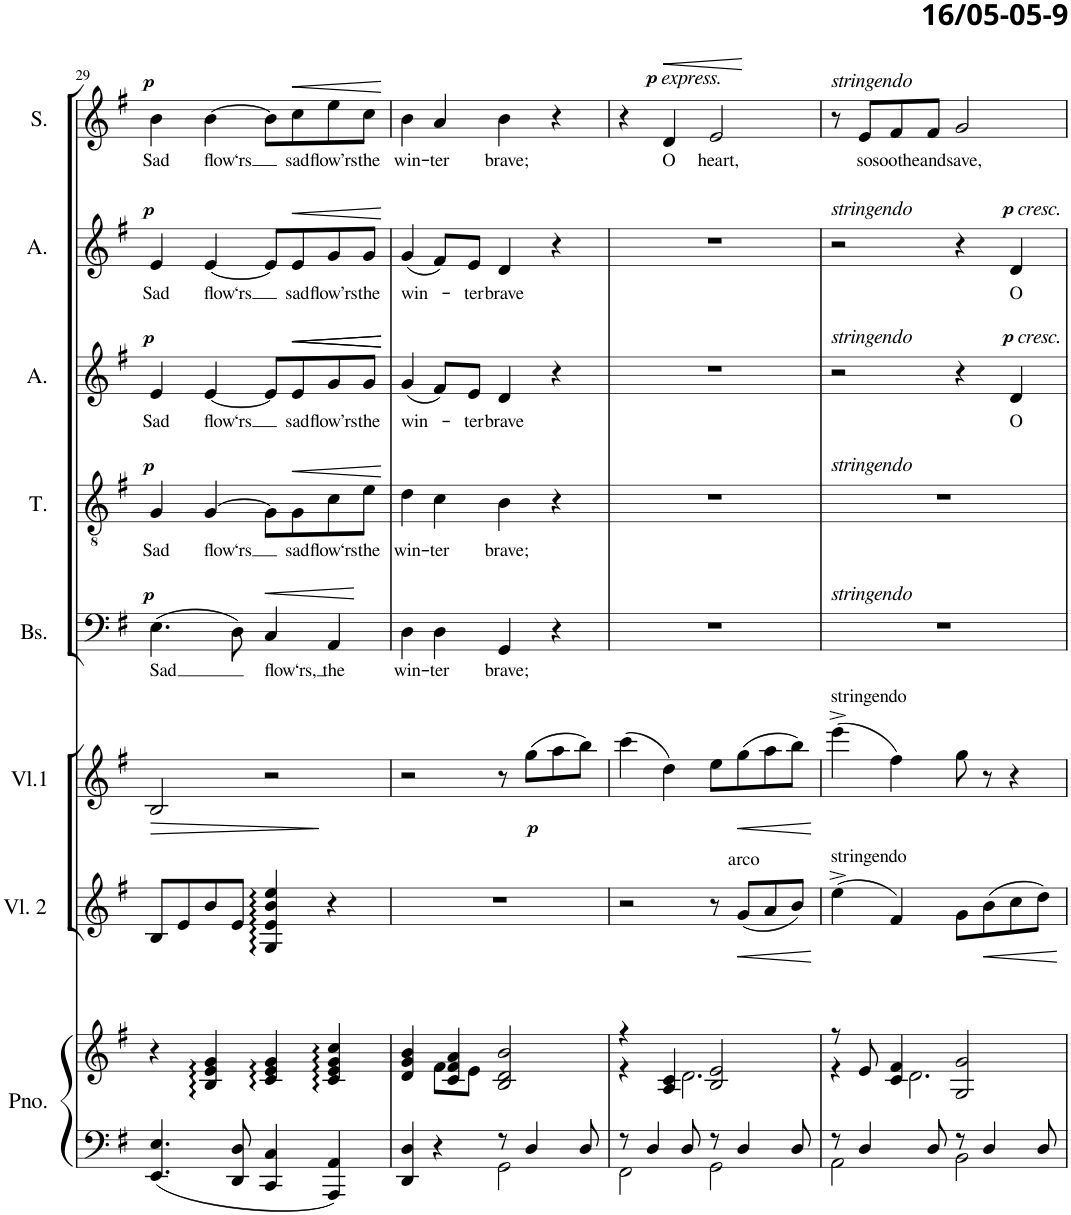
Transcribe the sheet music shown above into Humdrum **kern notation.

**kern	**kern	**kern	**dynam	**kern	**dynam	**kern	**text	**dynam	**kern	**text	**dynam	**kern	**text	**dynam	**kern	**text	**dynam	**kern	**text	**dynam
*part8	*part8	*part7	*part7	*part6	*part6	*part5	*part5	*part5	*part4	*part4	*part4	*part3	*part3	*part3	*part2	*part2	*part2	*part1	*part1	*part1
*staff9	*staff8	*staff7	*staff7	*staff6	*staff6	*staff5	*staff5	*staff5	*staff4	*staff4	*staff4	*staff3	*staff3	*staff3	*staff2	*staff2	*staff2	*staff1	*staff1	*staff1
*I"Piano	*	*I"Viool 2	*	*I"Viool 1	*	*I"Bas	*	*	*I"Tenor	*	*	*I"Alt	*	*	*I"Alt	*	*	*I"Sopraan	*	*
*I'Pno.	*	*I'Vl. 2	*	*I'Vl.1	*	*I'Bs.	*	*	*I'T.	*	*	*I'A.	*	*	*I'A.	*	*	*I'S.	*	*
!!LO:PB:g=z
*clefF4	*clefG2	*clefG2	*	*clefG2	*	*clefF4	*	*	*clefGv2	*	*	*clefG2	*	*	*clefG2	*	*	*clefG2	*	*
*k[f#]	*k[f#]	*k[f#]	*	*k[f#]	*	*k[f#]	*	*	*k[f#]	*	*	*k[f#]	*	*	*k[f#]	*	*	*k[f#]	*	*
*M4/4	*M4/4	*M4/4	*	*M4/4	*	*M4/4	*	*	*M4/4	*	*	*M4/4	*	*	*M4/4	*	*	*M4/4	*	*
=29	=29	=29	=29	=29	=29	=29	=29	=29	=29	=29	=29	=29	=29	=29	=29	=29	=29	=29	=29	=29
!	!	!	!	!	!LO:HP:b	!	!LO:LY:b	!LO:DY:a	!	!LO:LY:b	!LO:DY:a	!	!LO:LY:b	!LO:DY:a	!	!LO:LY:b	!LO:DY:a	!	!LO:LY:b	!LO:DY:a
4.EE/ 4.E/	4r	8B/L	.	2B/	>	(4.E\	Sad	p	4G/	Sad	p	4e/	Sad	p	4e/	Sad	p	4b\	Sad	p
.	.	8e/	.	.	.	.	.	.	.	.	.	.	.	.	.	.	.	.	.	.
!	!	!	!	!	!	!	!	!	!	!LO:LY:b	!	!	!LO:LY:b	!	!	!LO:LY:b	!	!	!LO:LY:b	!
.	4B/ 4e/ 4g/	8b/	.	.	.	.	.	.	[4G/	flow‘rs	.	[4e/	flow‘rs	.	[4e/	flow‘rs	.	[4b\	flow‘rs	.
8DD/ 8D/	.	8e/J	.	.	.	8D\)	.	.	.	.	.	.	.	.	.	.	.	.	.	.
!	!	!	!	!	!	!	!LO:LY:b	!LO:HP:b	!	!	!	!	!	!	!	!	!	!	!	!
4CC/ 4C/	4c/ 4e/ 4g/	4G/ 4e/ 4b/ 4ee/	.	2r	.	4C/	flow‘rs,	<	8G\L]	.	.	8e/L]	.	.	8e/L]	.	.	8b\L]	.	.
!	!	!	!	!	!	!	!	!	!	!LO:LY:b	!LO:HP:b	!	!LO:LY:b	!LO:HP:b	!	!LO:LY:b	!LO:HP:b	!	!LO:LY:b	!LO:HP:b
.	.	.	.	.	.	.	.	.	8G\	sad	<	8e/	sad	<	8e/	sad	<	8cc\	sad	<
!	!	!	!	!	!	!	!LO:LY:b	!	!	!LO:LY:b	!	!	!LO:LY:b	!LO:HP:b	!	!LO:LY:b	!	!	!LO:LY:b	!
4AAA/ 4AA/	4c/ 4e/ 4g/ 4cc/	4r	.	.	.	4AA/	the	.	8c\	flow‘rs	.	8g/	flow’rs	<	8g/	flow’rs	.	8ee\	flow’rs	.
!	!	!	!	!	!	!	!	!	!	!LO:LY:b	!	!	!LO:LY:b	!	!	!LO:LY:b	!	!	!LO:LY:b	!
.	.	.	.	.	.	.	.	.	8e\J	the	.	8g/J	the	.	8g/J	the	.	8cc\J	the	.
.	.	.	.	.	]	.	.	[	.	.	[	.	.	[ [	.	.	[	.	.	[
=30	=30	=30	=30	=30	=30	=30	=30	=30	=30	=30	=30	=30	=30	=30	=30	=30	=30	=30	=30	=30
*^	*^	*	*	*	*	*	*	*	*	*	*	*	*	*	*	*	*	*	*	*
!	!	!	!	!	!	!	!	!	!LO:LY:b	!	!	!LO:LY:b	!	!	!LO:LY:b	!	!	!LO:LY:b	!	!	!LO:LY:b	!
4DD/ 4D/	2ryy	4d/ 4g/ 4b/	4ryy	1r	.	2r	.	4D\	win-	.	4d\	win-	.	(4g/	win-	.	(4g/	win-	.	4b\	win-	.
!	!	!	!	!	!	!	!	!	!LO:LY:b	!	!	!LO:LY:b	!	!	!	!	!	!	!	!	!LO:LY:b	!
4r	.	4c/ 4f#/ 4a/	8f#\L	.	.	.	.	4D\	-ter	.	4c\	-ter	.	8f#/L)	.	.	8f#/L)	.	.	4a/	-ter	.
!	!	!	!	!	!	!	!	!	!	!	!	!	!	!	!LO:LY:b	!	!	!LO:LY:b	!	!	!	!
.	.	.	8e\J	.	.	.	.	.	.	.	.	.	.	8e/J	-ter	.	8e/J	-ter	.	.	.	.
!	!	!	!	!	!	!	!	!	!LO:LY:b	!	!	!LO:LY:b	!	!	!LO:LY:b	!	!	!LO:LY:b	!	!	!LO:LY:b	!
8r	2GG\	2B/ 2d/ 2b/	2ryy	.	.	8r	.	4GG/	brave;	.	4B\	brave;	.	4d/	brave	.	4d/	brave	.	4b\	brave;	.
!	!	!	!	!	!	!	!LO:DY:b	!	!	!	!	!	!	!	!	!	!	!	!	!	!	!
4D/	.	.	.	.	.	(8gg\L	p	.	.	.	.	.	.	.	.	.	.	.	.	.	.	.
.	.	.	.	.	.	8aa\	.	4r	.	.	4r	.	.	4r	.	.	4r	.	.	4r	.	.
8D/	.	.	.	.	.	8bb\J)	.	.	.	.	.	.	.	.	.	.	.	.	.	.	.	.
=31	=31	=31	=31	=31	=31	=31	=31	=31	=31	=31	=31	=31	=31	=31	=31	=31	=31	=31	=31	=31	=31	=31
*	*	*	*	*	*	*	*	*	*	*	*	*	*	*	*	*	*	*	*	*^	*	*
8r	2FF#\	4r	4r	2r	.	(4ccc\	.	1r	.	.	1r	.	.	1r	.	.	1r	.	.	4r	8ryy	.	.
!	!	!	!	!	!	!	!	!	!	!	!	!	!	!	!	!	!	!	!	!	!LO:TX:a:i:t=express.	!	!
!	!	!	!	!	!	!	!	!	!	!	!	!	!	!	!	!	!	!	!	!	!LO:TX:a:i:t=express.	!	!
!	!	!	!	!	!	!	!	!	!	!	!	!	!	!	!	!	!	!	!	!	!	!	!LO:DY:a
!	!	!	!	!	!	!	!	!	!	!	!	!	!	!	!	!	!	!	!	!	!	!	!LO:DY:n=1:a
4D/	.	.	.	.	.	.	.	.	.	.	.	.	.	.	.	.	.	.	.	.	2..ryy	.	p p
!	!	!	!	!	!	!	!	!	!	!	!	!	!	!	!	!	!	!	!	!	!	!LO:LY:b	!LO:HP:b
.	.	4A/ 4c/	2.d\	.	.	4dd\)	.	.	.	.	.	.	.	.	.	.	.	.	.	4d/	.	O	<
8D/	.	.	.	.	.	.	.	.	.	.	.	.	.	.	.	.	.	.	.	.	.	.	.
!	!	!	!	!	!	!	!	!	!	!	!	!	!	!	!	!	!	!	!	!	!	!LO:LY:b	!
8r	2GG\	2B/ 2e/	.	8r	.	8ee\L	.	.	.	.	.	.	.	.	.	.	.	.	.	2e/	.	heart,	.
!	!	!	!	!LO:TX:a:t=arco	!	!	!	!	!	!	!	!	!	!	!	!	!	!	!	!	!	!	!
!	!	!	!	!	!LO:HP:b	!	!LO:HP:b	!	!	!	!	!	!	!	!	!	!	!	!	!	!	!	!
4D/	.	.	.	(8g/L	<	(8gg\	<	.	.	.	.	.	.	.	.	.	.	.	.	.	.	.	.
.	.	.	.	8a/	.	8aa\	.	.	.	.	.	.	.	.	.	.	.	.	.	.	.	.	.
8D/	.	.	.	8b/J)	.	8bb\J)	.	.	.	.	.	.	.	.	.	.	.	.	.	.	.	.	.
*v	*v	*	*	*	*	*	*	*	*	*	*	*	*	*	*	*	*	*	*	*	*	*	*
*	*v	*v	*	*	*	*	*	*	*	*	*	*	*	*	*	*	*	*	*	*	*	*
.	.	.	[	.	[	.	.	.	.	.	.	.	.	.	.	.	.	.	.	.	[
=32	=32	=32	=32	=32	=32	=32	=32	=32	=32	=32	=32	=32	=32	=32	=32	=32	=32	=32	=32	=32	=32
*^	*^	*	*	*	*	*	*	*	*	*	*	*	*	*	*	*	*	*	*	*	*
!	!	!	!	!	!	!	!	!	!	!	!	!	!	!	!	!	!	!	!	!LO:TX:a:i:t=stringendo	!	!	!
!	!	!	!	!	!	!	!	!	!	!	!	!	!	!	!	!	!LO:TX:a:i:t=stringendo	!	!	!	!	!	!
!	!	!	!	!	!	!	!	!	!	!	!	!	!	!LO:TX:a:i:t=stringendo	!	!	!	!	!	!	!	!	!
!	!	!	!	!	!	!	!	!	!	!	!LO:TX:a:i:t=stringendo	!	!	!	!	!	!	!	!	!	!	!	!
!	!	!	!	!	!	!	!	!LO:TX:a:i:t=stringendo	!	!	!	!	!	!	!	!	!	!	!	!	!	!	!
!	!	!	!	!	!	!LO:TX:a:t=stringendo	!	!	!	!	!	!	!	!	!	!	!	!	!	!	!	!	!
!	!	!	!	!LO:TX:a:t=stringendo	!	!	!	!	!	!	!	!	!	!	!	!	!	!	!	!	!	!	!
*	*	*	*	*	*	*	*	*	*	*	*	*	*	*	*	*	*	*	*	*v	*v	*	*
8r	2AA\	8r	4r	(4ee^\	.	(4eee^\	.	1r	.	.	1r	.	.	2r	.	.	2r	.	.	8r	.	.
!	!	!	!	!	!	!	!	!	!	!	!	!	!	!	!	!	!	!	!	!	!LO:LY:b	!
4D/	.	8e/	.	.	.	.	.	.	.	.	.	.	.	.	.	.	.	.	.	8e/L	so	.
!	!	!	!	!	!	!	!	!	!	!	!	!	!	!	!	!	!	!	!	!	!LO:LY:b	!
.	.	4c/ 4f#/	2.d\	4f#/)	.	4ff#\)	.	.	.	.	.	.	.	.	.	.	.	.	.	8f#/	soothe	.
!	!	!	!	!	!	!	!	!	!	!	!	!	!	!	!	!	!	!	!	!	!LO:LY:b	!
8D/	.	.	.	.	.	.	.	.	.	.	.	.	.	.	.	.	.	.	.	8f#/J	and	.
!	!	!	!	!	!	!	!	!	!	!	!	!	!	!	!	!	!	!	!	!	!LO:LY:b	!
8r	2BB\	2G/ 2g/	.	8g\L	.	8gg\	.	.	.	.	.	.	.	4r	.	.	4r	.	.	2g/	save,	.
!	!	!	!	!	!LO:HP:b	!	!	!	!	!	!	!	!	!	!	!	!	!	!	!	!	!
4D/	.	.	.	(8b\	<	8r	.	.	.	.	.	.	.	.	.	.	.	.	.	.	.	.
!	!	!	!	!	!	!	!	!	!	!	!	!	!	!	!	!	!LO:TX:a:i:t=cresc.	!	!	!	!	!
!	!	!	!	!	!	!	!	!	!	!	!	!	!	!LO:TX:a:i:t=cresc.	!	!	!	!	!	!	!	!
!	!	!	!	!	!	!	!	!	!	!	!	!	!	!	!LO:LY:b	!LO:DY:a	!	!LO:LY:b	!LO:DY:a	!	!	!
.	.	.	.	8cc\	.	4r	.	.	.	.	.	.	.	4d/	O	p	4d/	O	p	.	.	.
8D/	.	.	.	8dd\J)	.	.	.	.	.	.	.	.	.	.	.	.	.	.	.	.	.	.
*v	*v	*	*	*	*	*	*	*	*	*	*	*	*	*	*	*	*	*	*	*	*	*
*	*v	*v	*	*	*	*	*	*	*	*	*	*	*	*	*	*	*	*	*	*	*
.	.	.	[	.	.	.	.	.	.	.	.	.	.	.	.	.	.	.	.	.
=	=	=	=	=	=	=	=	=	=	=	=	=	=	=	=	=	=	=	=	=
*-	*-	*-	*-	*-	*-	*-	*-	*-	*-	*-	*-	*-	*-	*-	*-	*-	*-	*-	*-	*-
